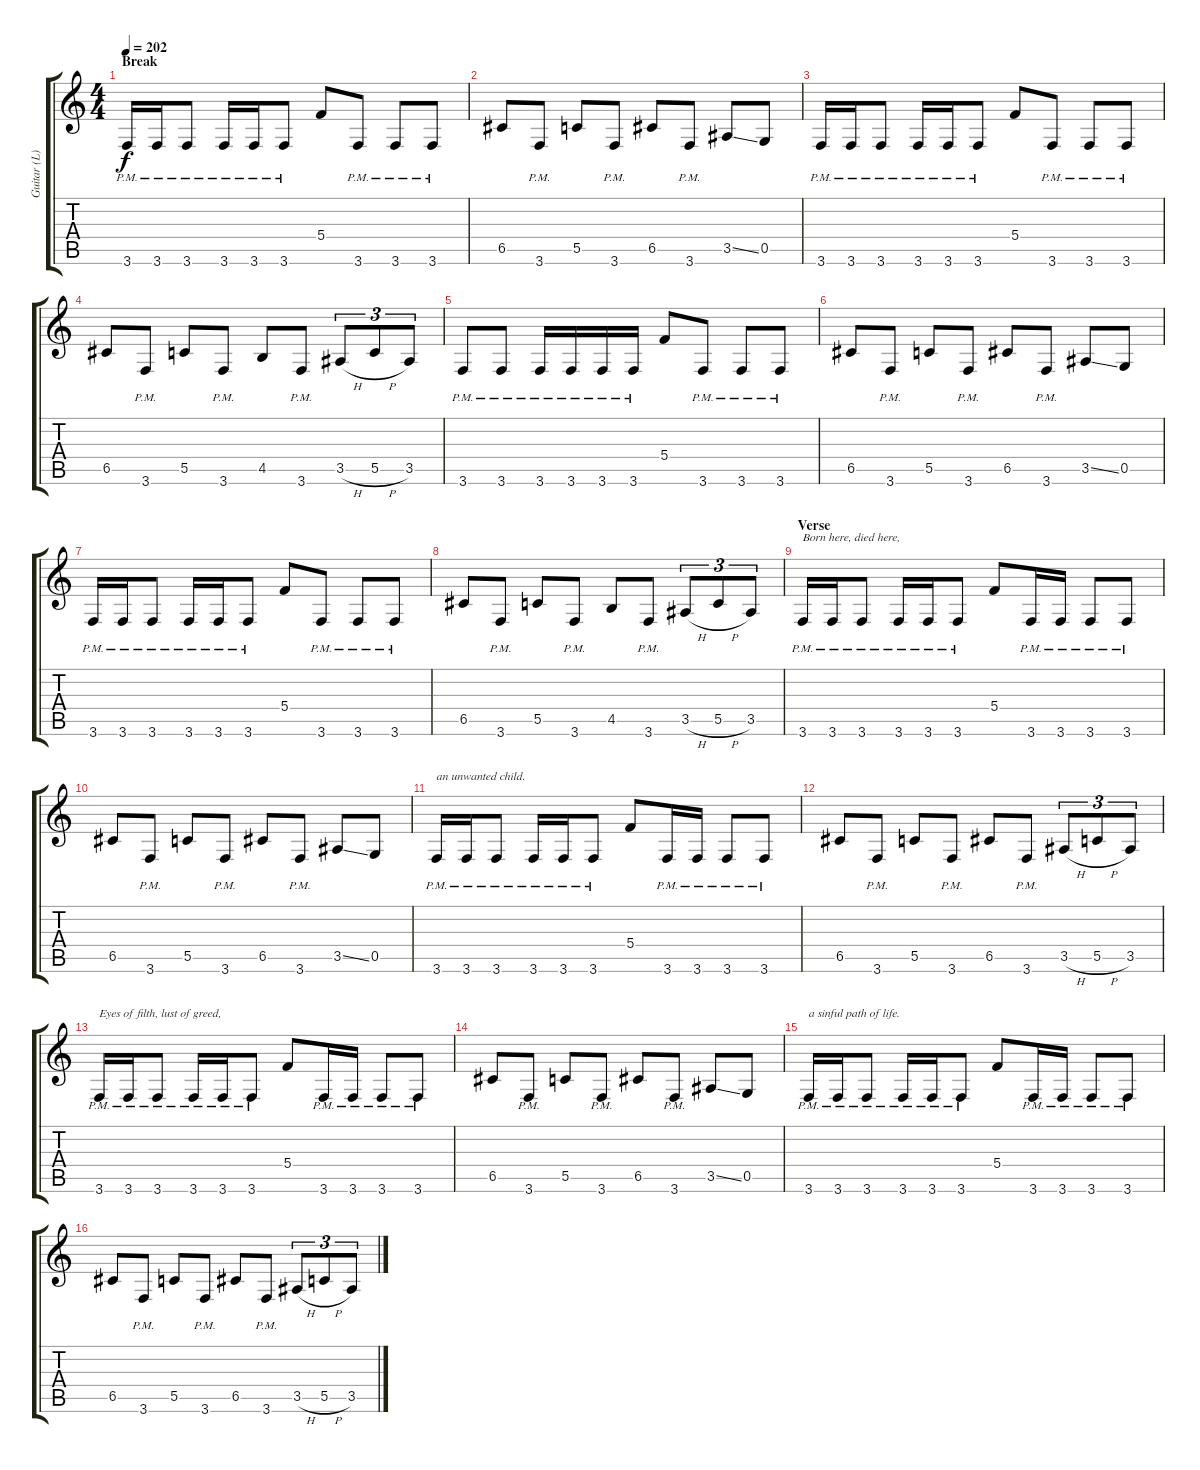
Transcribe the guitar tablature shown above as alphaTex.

\track ("Guitar (L)" "Guitar (L)") {instrument distortionguitar}
\staff {score tabs}
\tuning (D4 A3 F3 C3 G2 D2) {hide}
\ts (4 4)
\section ("" "Break")
\tempo 202
\clef g2
\ks c
3.6{pm}.16{dy f} 3.6{pm}.16 3.6{pm}.8 3.6{pm}.16 3.6{pm}.16 3.6{pm}.8 5.4.8 3.6{pm}.8 3.6{pm}.8 3.6{pm}.8 |
6.5.8 3.6{pm}.8 5.5.8 3.6{pm}.8 6.5.8 3.6{pm}.8 3.5{ss}.8 0.5.8 |
3.6{pm}.16 3.6{pm}.16 3.6{pm}.8 3.6{pm}.16 3.6{pm}.16 3.6{pm}.8 5.4.8 3.6{pm}.8 3.6{pm}.8 3.6{pm}.8 |
6.5.8 3.6{pm}.8 5.5.8 3.6{pm}.8 4.5.8 3.6{pm}.8 3.5{h}.8{tu (3 2)} 5.5{h}.8{tu (3 2)} 3.5.8{tu (3 2)} |
3.6{pm}.8 3.6{pm}.8 3.6{pm}.16 3.6{pm}.16 3.6{pm}.16 3.6{pm}.16 5.4.8 3.6{pm}.8 3.6{pm}.8 3.6{pm}.8 |
6.5.8 3.6{pm}.8 5.5.8 3.6{pm}.8 6.5.8 3.6{pm}.8 3.5{ss}.8 0.5.8 |
3.6{pm}.16 3.6{pm}.16 3.6{pm}.8 3.6{pm}.16 3.6{pm}.16 3.6{pm}.8 5.4.8 3.6{pm}.8 3.6{pm}.8 3.6{pm}.8 |
6.5.8 3.6{pm}.8 5.5.8 3.6{pm}.8 4.5.8 3.6{pm}.8 3.5{h}.8{tu (3 2)} 5.5{h}.8{tu (3 2)} 3.5.8{tu (3 2)} |
\section ("" "Verse")
3.6{pm}.16{txt "Born here, died here,"} 3.6{pm}.16 3.6{pm}.8 3.6{pm}.16 3.6{pm}.16 3.6{pm}.8 5.4.8 3.6{pm}.16 3.6{pm}.16 3.6{pm}.8 3.6{pm}.8 |
6.5.8 3.6{pm}.8 5.5.8 3.6{pm}.8 6.5.8 3.6{pm}.8 3.5{ss}.8 0.5.8 |
3.6{pm}.16{txt "an unwanted child."} 3.6{pm}.16 3.6{pm}.8 3.6{pm}.16 3.6{pm}.16 3.6{pm}.8 5.4.8 3.6{pm}.16 3.6{pm}.16 3.6{pm}.8 3.6{pm}.8 |
6.5.8 3.6{pm}.8 5.5.8 3.6{pm}.8 6.5.8 3.6{pm}.8 3.5{h}.8{tu (3 2)} 5.5{h}.8{tu (3 2)} 3.5.8{tu (3 2)} |
3.6{pm}.16{txt "Eyes of filth, lust of greed,"} 3.6{pm}.16 3.6{pm}.8 3.6{pm}.16 3.6{pm}.16 3.6{pm}.8 5.4.8 3.6{pm}.16 3.6{pm}.16 3.6{pm}.8 3.6{pm}.8 |
6.5.8 3.6{pm}.8 5.5.8 3.6{pm}.8 6.5.8 3.6{pm}.8 3.5{ss}.8 0.5.8 |
3.6{pm}.16{txt "a sinful path of life."} 3.6{pm}.16 3.6{pm}.8 3.6{pm}.16 3.6{pm}.16 3.6{pm}.8 5.4.8 3.6{pm}.16 3.6{pm}.16 3.6{pm}.8 3.6{pm}.8 |
6.5.8 3.6{pm}.8 5.5.8 3.6{pm}.8 6.5.8 3.6{pm}.8 3.5{h}.8{tu (3 2)} 5.5{h}.8{tu (3 2)} 3.5.8{tu (3 2)}
